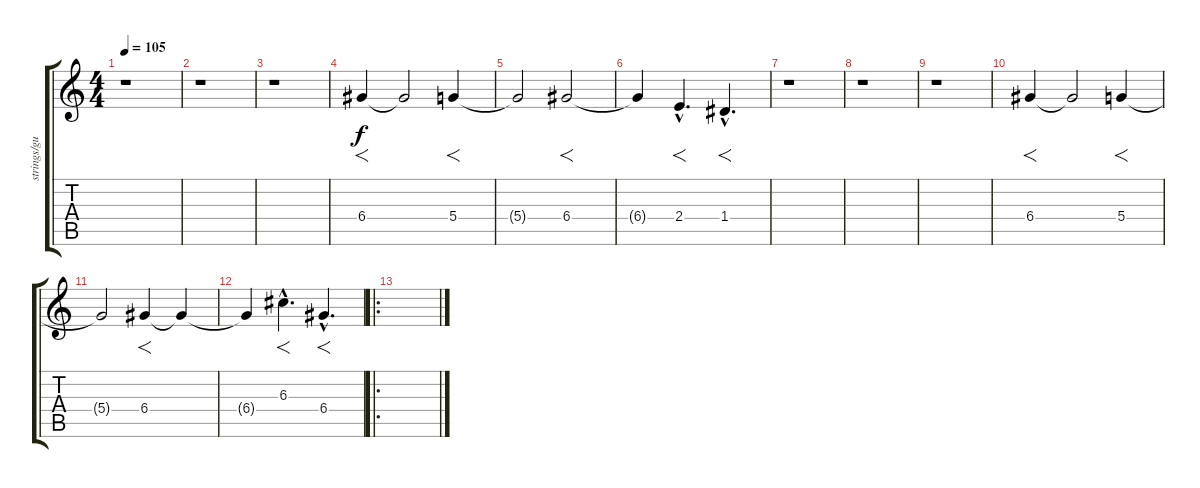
\track ("strings/guitar" "strings/gu") {instrument distortionguitar}
\staff {score tabs}
\tuning (E4 B3 G3 D3 A2 E2) {hide}
\ts (4 4)
\tempo 105
\clef g2
\ks c
r.1{dy f} |
r.1 |
r.1 |
6.4.4{f} 6.4{t}.2 5.4.4{f} |
5.4{t}.2 6.4.2{f} |
6.4{t}.4 2.4{hac}.4{f d} 1.4{hac}.4{f d} |
r.1 |
r.1 |
r.1 |
6.4.4{f} 6.4{t}.2 5.4.4{f} |
5.4{t}.2 6.4.4{f} 6.4{t}.4 |
6.4{t}.4 6.3{hac}.4{f d} 6.4{hac}.4{f d} |
\ro
